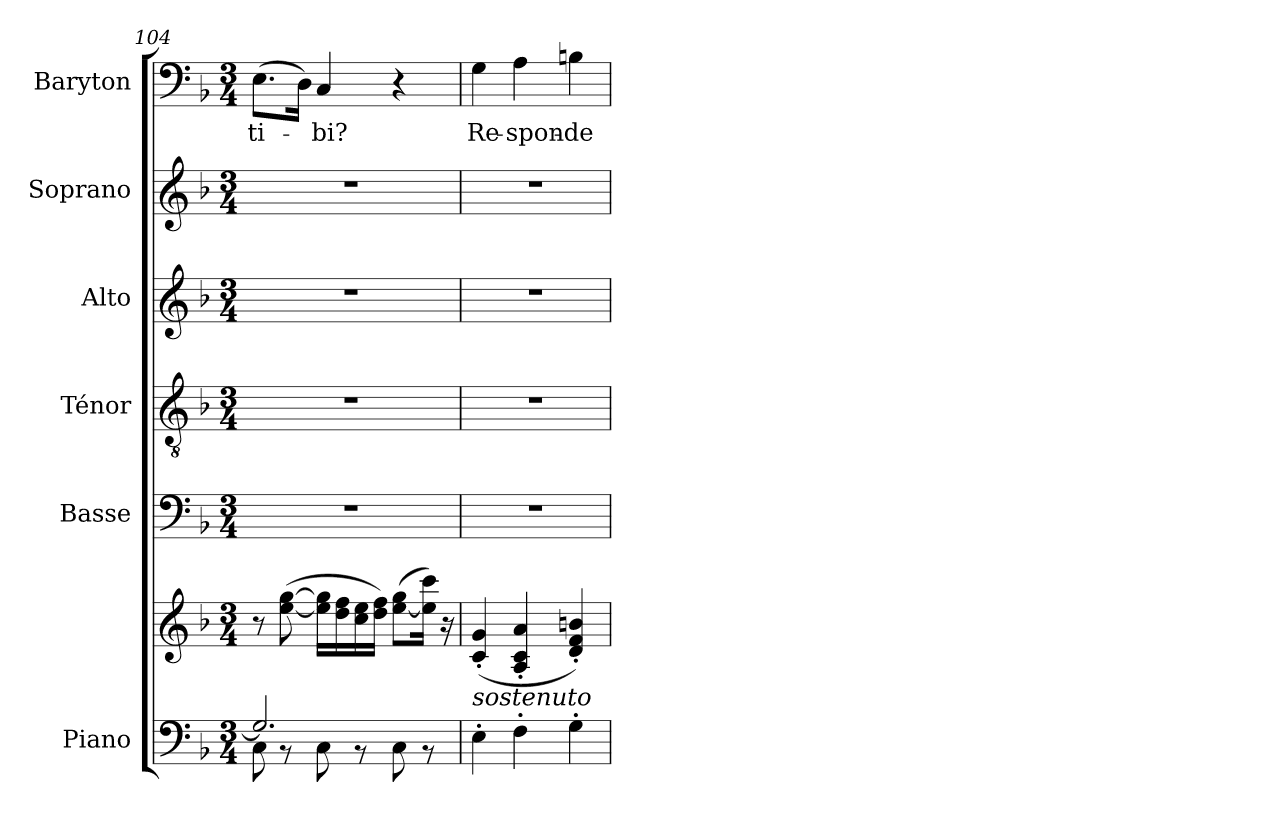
**kern	**kern	**kern	**kern	**kern	**kern	**kern	**text
*part6	*part6	*part5	*part4	*part3	*part2	*part1	*part1
*staff7	*staff6	*staff5	*staff4	*staff3	*staff2	*staff1	*staff1
*I"Piano	*	*I"Basse	*I"Ténor	*I"Alto	*I"Soprano	*I"Baryton	*
*I'Pno.	*	*I'B.	*I'T.	*I'Alt.	*I'So.	*I'Bar.	*
*clefF4	*clefG2	*clefF4	*clefGv2	*clefG2	*clefG2	*clefF4	*
*k[b-]	*k[b-]	*k[b-]	*k[b-]	*k[b-]	*k[b-]	*k[b-]	*
*M3/4	*M3/4	*M3/4	*M3/4	*M3/4	*M3/4	*M3/4	*
=104	=104	=104	=104	=104	=104	=104	=104
*^	*	*	*	*	*	*	*
!	!	!	!	!	!	!	!	!LO:LY:b
2.G/]	8C\	8r	2.r	2.r	2.r	2.r	(8.E\L	-ti-
.	8r	([8ee\ [8gg\	.	.	.	.	.	.
.	.	.	.	.	.	.	16D\Jk)	.
!	!	!	!	!	!	!	!	!LO:LY:b
.	8C\	16ee\] 16gg\]LL	.	.	.	.	4C/	-bi?
.	.	16dd\ 16ff\	.	.	.	.	.	.
.	8r	16cc\ 16ee\	.	.	.	.	.	.
.	.	16dd\ 16ff\JJ)	.	.	.	.	.	.
.	8C\	(>[8ee\ 8gg\L	.	.	.	.	4r	.
.	8r	16ee\] 16ccc\Jk)	.	.	.	.	.	.
.	.	16r	.	.	.	.	.	.
*v	*v	*	*	*	*	*	*	*
=105	=105	=105	=105	=105	=105	=105	=105
!LO:TX:a:i:t=sostenuto	!	!	!	!	!	!	!
!	!	!	!	!	!	!	!LO:LY:b
4E'\	(4c/' 4g/'	2.r	2.r	2.r	2.r	4G\	Re-
!	!	!	!	!	!	!	!LO:LY:b
4F'\	4A/' 4c/' 4a/'	.	.	.	.	4A\	-spon-
!	!	!	!	!	!	!	!LO:LY:b
4G'\	4d/' 4f/' 4bn/')	.	.	.	.	4Bn\	-de
=	=	=	=	=	=	=	=
*-	*-	*-	*-	*-	*-	*-	*-
